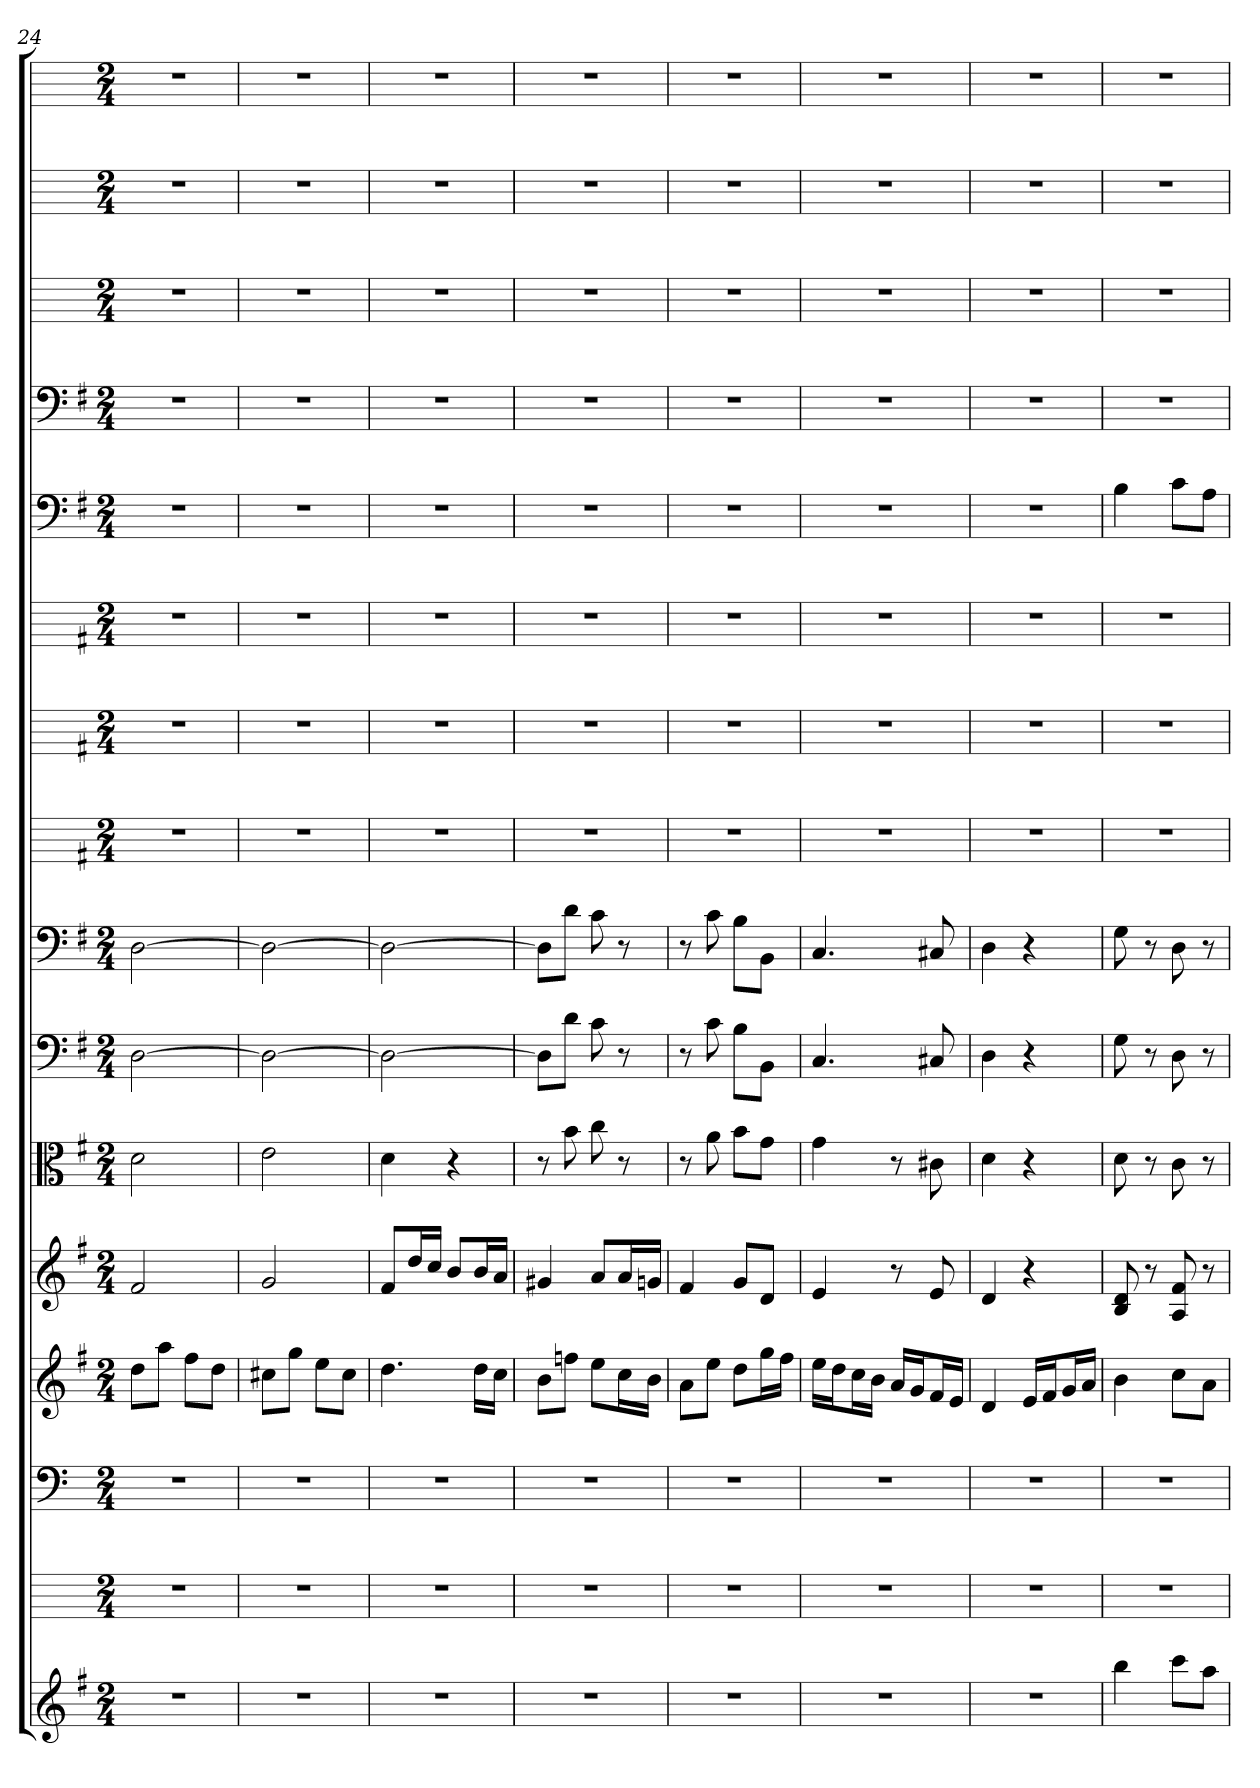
**kern	**kern	**kern	**kern	**kern	**kern	**kern	**kern	**kern	**kern	**kern	**kern	**kern	**kern	**kern	**kern
*part16	*part15	*part14	*part13	*part12	*part11	*part10	*part9	*part8	*part7	*part6	*part5	*part4	*part3	*part2	*part1
*staff16	*staff15	*staff14	*staff13	*staff12	*staff11	*staff10	*staff9	*staff8	*staff7	*staff6	*staff5	*staff4	*staff3	*staff2	*staff1
*	*	*clefF4	*	*	*clefC3	*clefF4	*clefF4	*	*	*	*clefF4	*clefF4	*	*	*
*k[f#]	*k[]	*k[]	*k[f#]	*k[f#]	*k[f#]	*k[f#]	*k[f#]	*k[f#]	*k[f#]	*k[f#]	*k[f#]	*k[f#]	*k[]	*k[]	*k[]
*M2/4	*M2/4	*M2/4	*M2/4	*M2/4	*M2/4	*M2/4	*M2/4	*M2/4	*M2/4	*M2/4	*M2/4	*M2/4	*M2/4	*M2/4	*M2/4
=24	=24	=24	=24	=24	=24	=24	=24	=24	=24	=24	=24	=24	=24	=24	=24
2r	2r	2r	8ddL	2f#	2d	[2D	[2D	2r	2r	2r	2r	2r	2r	2r	2r
.	.	.	8aaJ	.	.	.	.	.	.	.	.	.	.	.	.
.	.	.	8ff#L	.	.	.	.	.	.	.	.	.	.	.	.
.	.	.	8ddJ	.	.	.	.	.	.	.	.	.	.	.	.
=25	=25	=25	=25	=25	=25	=25	=25	=25	=25	=25	=25	=25	=25	=25	=25
2r	2r	2r	8cc#XL	2g	2e	2D_	2D_	2r	2r	2r	2r	2r	2r	2r	2r
.	.	.	8ggJ	.	.	.	.	.	.	.	.	.	.	.	.
.	.	.	8eeL	.	.	.	.	.	.	.	.	.	.	.	.
.	.	.	8cc#J	.	.	.	.	.	.	.	.	.	.	.	.
=26	=26	=26	=26	=26	=26	=26	=26	=26	=26	=26	=26	=26	=26	=26	=26
2r	2r	2r	4.dd	8f#L	4d	2D_	2D_	2r	2r	2r	2r	2r	2r	2r	2r
.	.	.	.	16ddL	.	.	.	.	.	.	.	.	.	.	.
.	.	.	.	16ccJJ	.	.	.	.	.	.	.	.	.	.	.
.	.	.	.	8bL	4r	.	.	.	.	.	.	.	.	.	.
.	.	.	16ddLL	16bL	.	.	.	.	.	.	.	.	.	.	.
.	.	.	16ccJJ	16aJJ	.	.	.	.	.	.	.	.	.	.	.
=27	=27	=27	=27	=27	=27	=27	=27	=27	=27	=27	=27	=27	=27	=27	=27
2r	2r	2r	8bL	4g#X	8r	8D\L]	8D\L]	2r	2r	2r	2r	2r	2r	2r	2r
.	.	.	8ffnJ	.	8b	8d\J	8d\J	.	.	.	.	.	.	.	.
.	.	.	8eeL	8aL	8cc	8c	8c	.	.	.	.	.	.	.	.
.	.	.	16ccL	16aL	8r	8r	8r	.	.	.	.	.	.	.	.
.	.	.	16bJJ	16gnJJ	.	.	.	.	.	.	.	.	.	.	.
=28	=28	=28	=28	=28	=28	=28	=28	=28	=28	=28	=28	=28	=28	=28	=28
2r	2r	2r	8aL	4f#	8r	8r	8r	2r	2r	2r	2r	2r	2r	2r	2r
.	.	.	8eeJ	.	8a	8c	8c	.	.	.	.	.	.	.	.
.	.	.	8ddL	8gL	8b\L	8B\L	8B\L	.	.	.	.	.	.	.	.
.	.	.	16ggL	8dJ	8g\J	8BB\J	8BB\J	.	.	.	.	.	.	.	.
.	.	.	16ff#JJ	.	.	.	.	.	.	.	.	.	.	.	.
=29	=29	=29	=29	=29	=29	=29	=29	=29	=29	=29	=29	=29	=29	=29	=29
2r	2r	2r	16eeLL	4e	4g	4.C	4.C	2r	2r	2r	2r	2r	2r	2r	2r
.	.	.	16ddJ	.	.	.	.	.	.	.	.	.	.	.	.
.	.	.	16ccL	.	.	.	.	.	.	.	.	.	.	.	.
.	.	.	16bJJ	.	.	.	.	.	.	.	.	.	.	.	.
.	.	.	16aLL	8r	8r	.	.	.	.	.	.	.	.	.	.
.	.	.	16gJ	.	.	.	.	.	.	.	.	.	.	.	.
.	.	.	16f#L	8e	8c#X	8C#X	8C#X	.	.	.	.	.	.	.	.
.	.	.	16eJJ	.	.	.	.	.	.	.	.	.	.	.	.
=30	=30	=30	=30	=30	=30	=30	=30	=30	=30	=30	=30	=30	=30	=30	=30
2r	2r	2r	4d	4d	4d	4D	4D	2r	2r	2r	2r	2r	2r	2r	2r
.	.	.	16eLL	4r	4r	4r	4r	.	.	.	.	.	.	.	.
.	.	.	16f#J	.	.	.	.	.	.	.	.	.	.	.	.
.	.	.	16gL	.	.	.	.	.	.	.	.	.	.	.	.
.	.	.	16aJJ	.	.	.	.	.	.	.	.	.	.	.	.
=31	=31	=31	=31	=31	=31	=31	=31	=31	=31	=31	=31	=31	=31	=31	=31
4bb	2r	2r	4b	8B 8d	8d	8G	8G	2r	2r	2r	4B	2r	2r	2r	2r
.	.	.	.	8r	8r	8r	8r	.	.	.	.	.	.	.	.
8cccL	.	.	8ccL	8A 8f#	8c	8D	8D	.	.	.	8c\L	.	.	.	.
8aaJ	.	.	8aJ	8r	8r	8r	8r	.	.	.	8A\J	.	.	.	.
=	=	=	=	=	=	=	=	=	=	=	=	=	=	=	=
*-	*-	*-	*-	*-	*-	*-	*-	*-	*-	*-	*-	*-	*-	*-	*-
